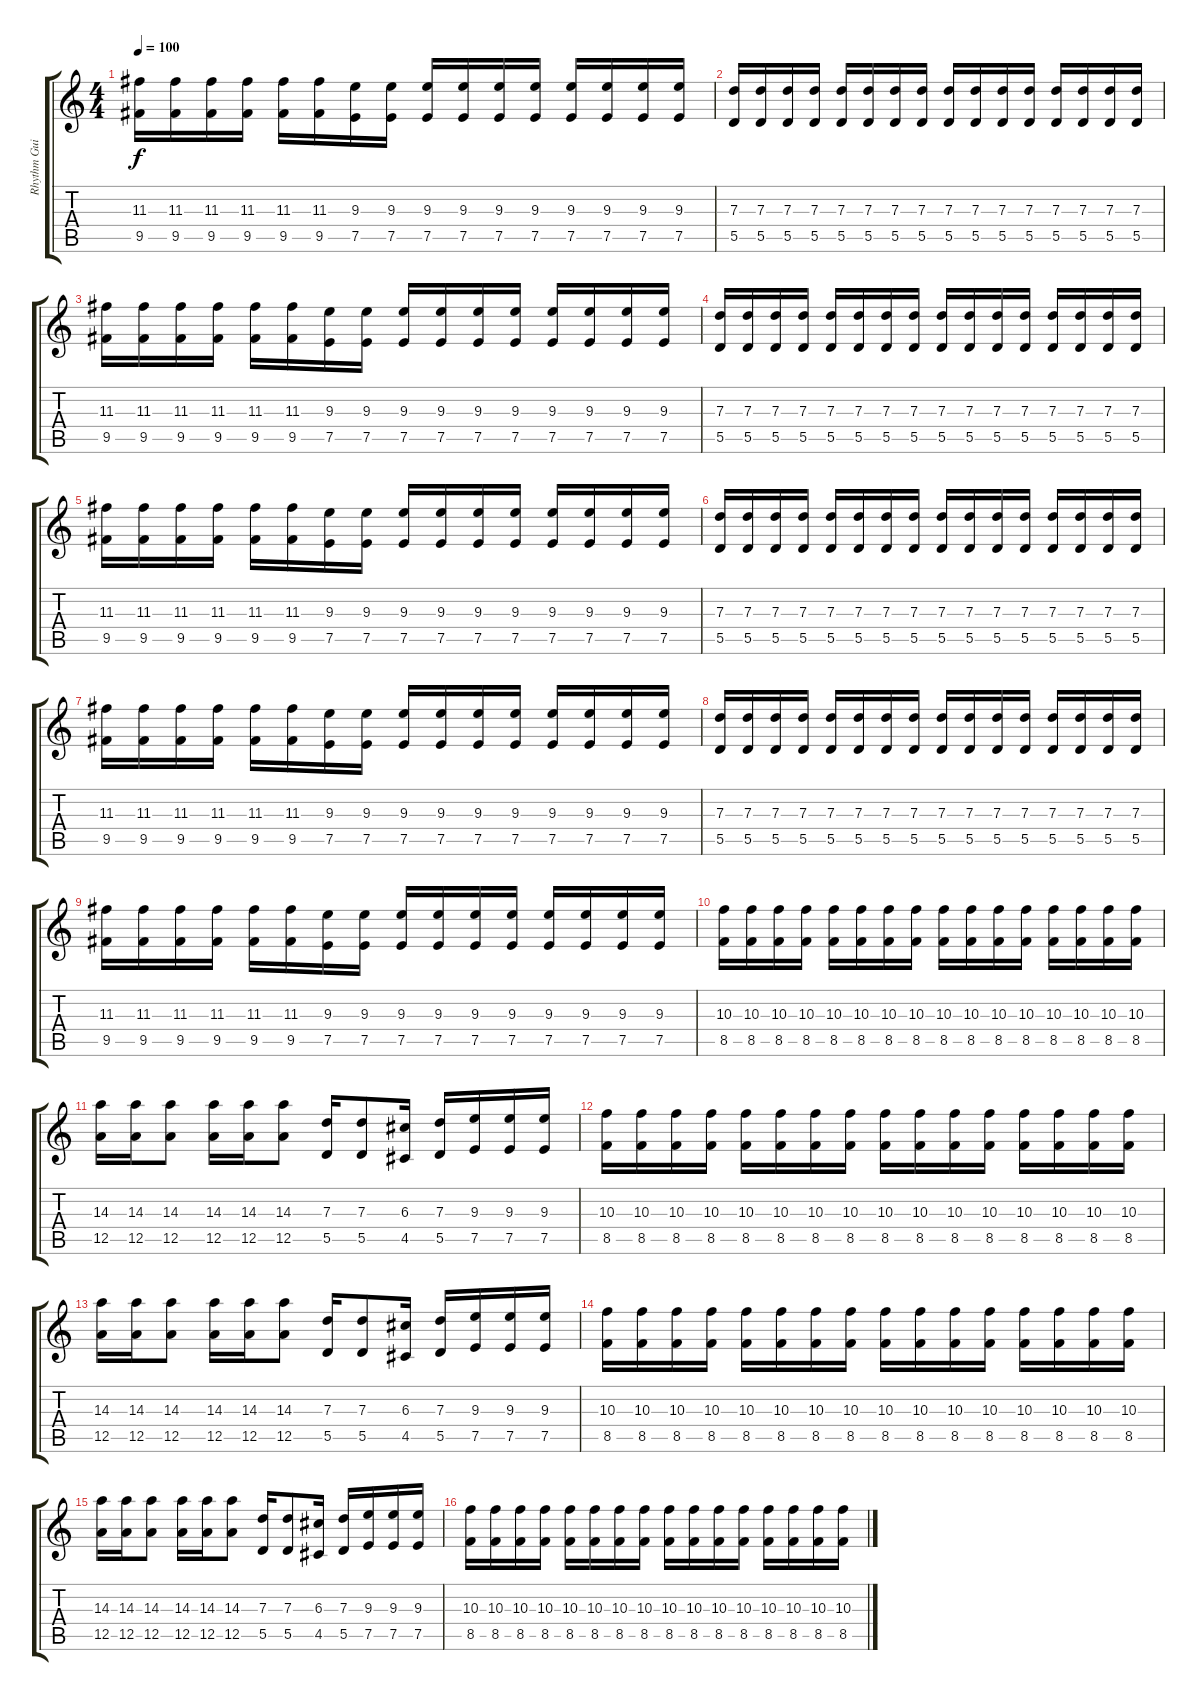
\track ("Rhythm Guitar II" "Rhythm Gui") {instrument distortionguitar}
\staff {score tabs}
\tuning (E4 B3 G3 D3 A2 E2) {hide}
\ts (4 4)
\tempo 100
\clef g2
\ks c
(11.3 9.5).16{dy f} (11.3 9.5).16 (11.3 9.5).16 (11.3 9.5).16 (11.3 9.5).16 (11.3 9.5).16 (9.3 7.5).16 (9.3 7.5).16 (9.3 7.5).16 (9.3 7.5).16 (9.3 7.5).16 (9.3 7.5).16 (9.3 7.5).16 (9.3 7.5).16 (9.3 7.5).16 (9.3 7.5).16 |
(7.3 5.5).16 (7.3 5.5).16 (7.3 5.5).16 (7.3 5.5).16 (7.3 5.5).16 (7.3 5.5).16 (7.3 5.5).16 (7.3 5.5).16 (7.3 5.5).16 (7.3 5.5).16 (7.3 5.5).16 (7.3 5.5).16 (7.3 5.5).16 (7.3 5.5).16 (7.3 5.5).16 (7.3 5.5).16 |
(11.3 9.5).16 (11.3 9.5).16 (11.3 9.5).16 (11.3 9.5).16 (11.3 9.5).16 (11.3 9.5).16 (9.3 7.5).16 (9.3 7.5).16 (9.3 7.5).16 (9.3 7.5).16 (9.3 7.5).16 (9.3 7.5).16 (9.3 7.5).16 (9.3 7.5).16 (9.3 7.5).16 (9.3 7.5).16 |
(7.3 5.5).16 (7.3 5.5).16 (7.3 5.5).16 (7.3 5.5).16 (7.3 5.5).16 (7.3 5.5).16 (7.3 5.5).16 (7.3 5.5).16 (7.3 5.5).16 (7.3 5.5).16 (7.3 5.5).16 (7.3 5.5).16 (7.3 5.5).16 (7.3 5.5).16 (7.3 5.5).16 (7.3 5.5).16 |
(11.3 9.5).16 (11.3 9.5).16 (11.3 9.5).16 (11.3 9.5).16 (11.3 9.5).16 (11.3 9.5).16 (9.3 7.5).16 (9.3 7.5).16 (9.3 7.5).16 (9.3 7.5).16 (9.3 7.5).16 (9.3 7.5).16 (9.3 7.5).16 (9.3 7.5).16 (9.3 7.5).16 (9.3 7.5).16 |
(7.3 5.5).16 (7.3 5.5).16 (7.3 5.5).16 (7.3 5.5).16 (7.3 5.5).16 (7.3 5.5).16 (7.3 5.5).16 (7.3 5.5).16 (7.3 5.5).16 (7.3 5.5).16 (7.3 5.5).16 (7.3 5.5).16 (7.3 5.5).16 (7.3 5.5).16 (7.3 5.5).16 (7.3 5.5).16 |
(11.3 9.5).16 (11.3 9.5).16 (11.3 9.5).16 (11.3 9.5).16 (11.3 9.5).16 (11.3 9.5).16 (9.3 7.5).16 (9.3 7.5).16 (9.3 7.5).16 (9.3 7.5).16 (9.3 7.5).16 (9.3 7.5).16 (9.3 7.5).16 (9.3 7.5).16 (9.3 7.5).16 (9.3 7.5).16 |
(7.3 5.5).16 (7.3 5.5).16 (7.3 5.5).16 (7.3 5.5).16 (7.3 5.5).16 (7.3 5.5).16 (7.3 5.5).16 (7.3 5.5).16 (7.3 5.5).16 (7.3 5.5).16 (7.3 5.5).16 (7.3 5.5).16 (7.3 5.5).16 (7.3 5.5).16 (7.3 5.5).16 (7.3 5.5).16 |
(11.3 9.5).16 (11.3 9.5).16 (11.3 9.5).16 (11.3 9.5).16 (11.3 9.5).16 (11.3 9.5).16 (9.3 7.5).16 (9.3 7.5).16 (9.3 7.5).16 (9.3 7.5).16 (9.3 7.5).16 (9.3 7.5).16 (9.3 7.5).16 (9.3 7.5).16 (9.3 7.5).16 (9.3 7.5).16 |
(10.3 8.5).16 (10.3 8.5).16 (10.3 8.5).16 (10.3 8.5).16 (10.3 8.5).16 (10.3 8.5).16 (10.3 8.5).16 (10.3 8.5).16 (10.3 8.5).16 (10.3 8.5).16 (10.3 8.5).16 (10.3 8.5).16 (10.3 8.5).16 (10.3 8.5).16 (10.3 8.5).16 (10.3 8.5).16 |
(14.3 12.5).16 (14.3 12.5).16 (14.3 12.5).8 (14.3 12.5).16 (14.3 12.5).16 (14.3 12.5).8 (7.3 5.5).16 (7.3 5.5).8 (6.3 4.5).16 (7.3 5.5).16 (9.3 7.5).16 (9.3 7.5).16 (9.3 7.5).16 |
(10.3 8.5).16 (10.3 8.5).16 (10.3 8.5).16 (10.3 8.5).16 (10.3 8.5).16 (10.3 8.5).16 (10.3 8.5).16 (10.3 8.5).16 (10.3 8.5).16 (10.3 8.5).16 (10.3 8.5).16 (10.3 8.5).16 (10.3 8.5).16 (10.3 8.5).16 (10.3 8.5).16 (10.3 8.5).16 |
(14.3 12.5).16 (14.3 12.5).16 (14.3 12.5).8 (14.3 12.5).16 (14.3 12.5).16 (14.3 12.5).8 (7.3 5.5).16 (7.3 5.5).8 (6.3 4.5).16 (7.3 5.5).16 (9.3 7.5).16 (9.3 7.5).16 (9.3 7.5).16 |
(10.3 8.5).16 (10.3 8.5).16 (10.3 8.5).16 (10.3 8.5).16 (10.3 8.5).16 (10.3 8.5).16 (10.3 8.5).16 (10.3 8.5).16 (10.3 8.5).16 (10.3 8.5).16 (10.3 8.5).16 (10.3 8.5).16 (10.3 8.5).16 (10.3 8.5).16 (10.3 8.5).16 (10.3 8.5).16 |
(14.3 12.5).16 (14.3 12.5).16 (14.3 12.5).8 (14.3 12.5).16 (14.3 12.5).16 (14.3 12.5).8 (7.3 5.5).16 (7.3 5.5).8 (6.3 4.5).16 (7.3 5.5).16 (9.3 7.5).16 (9.3 7.5).16 (9.3 7.5).16 |
(10.3 8.5).16 (10.3 8.5).16 (10.3 8.5).16 (10.3 8.5).16 (10.3 8.5).16 (10.3 8.5).16 (10.3 8.5).16 (10.3 8.5).16 (10.3 8.5).16 (10.3 8.5).16 (10.3 8.5).16 (10.3 8.5).16 (10.3 8.5).16 (10.3 8.5).16 (10.3 8.5).16 (10.3 8.5).16
